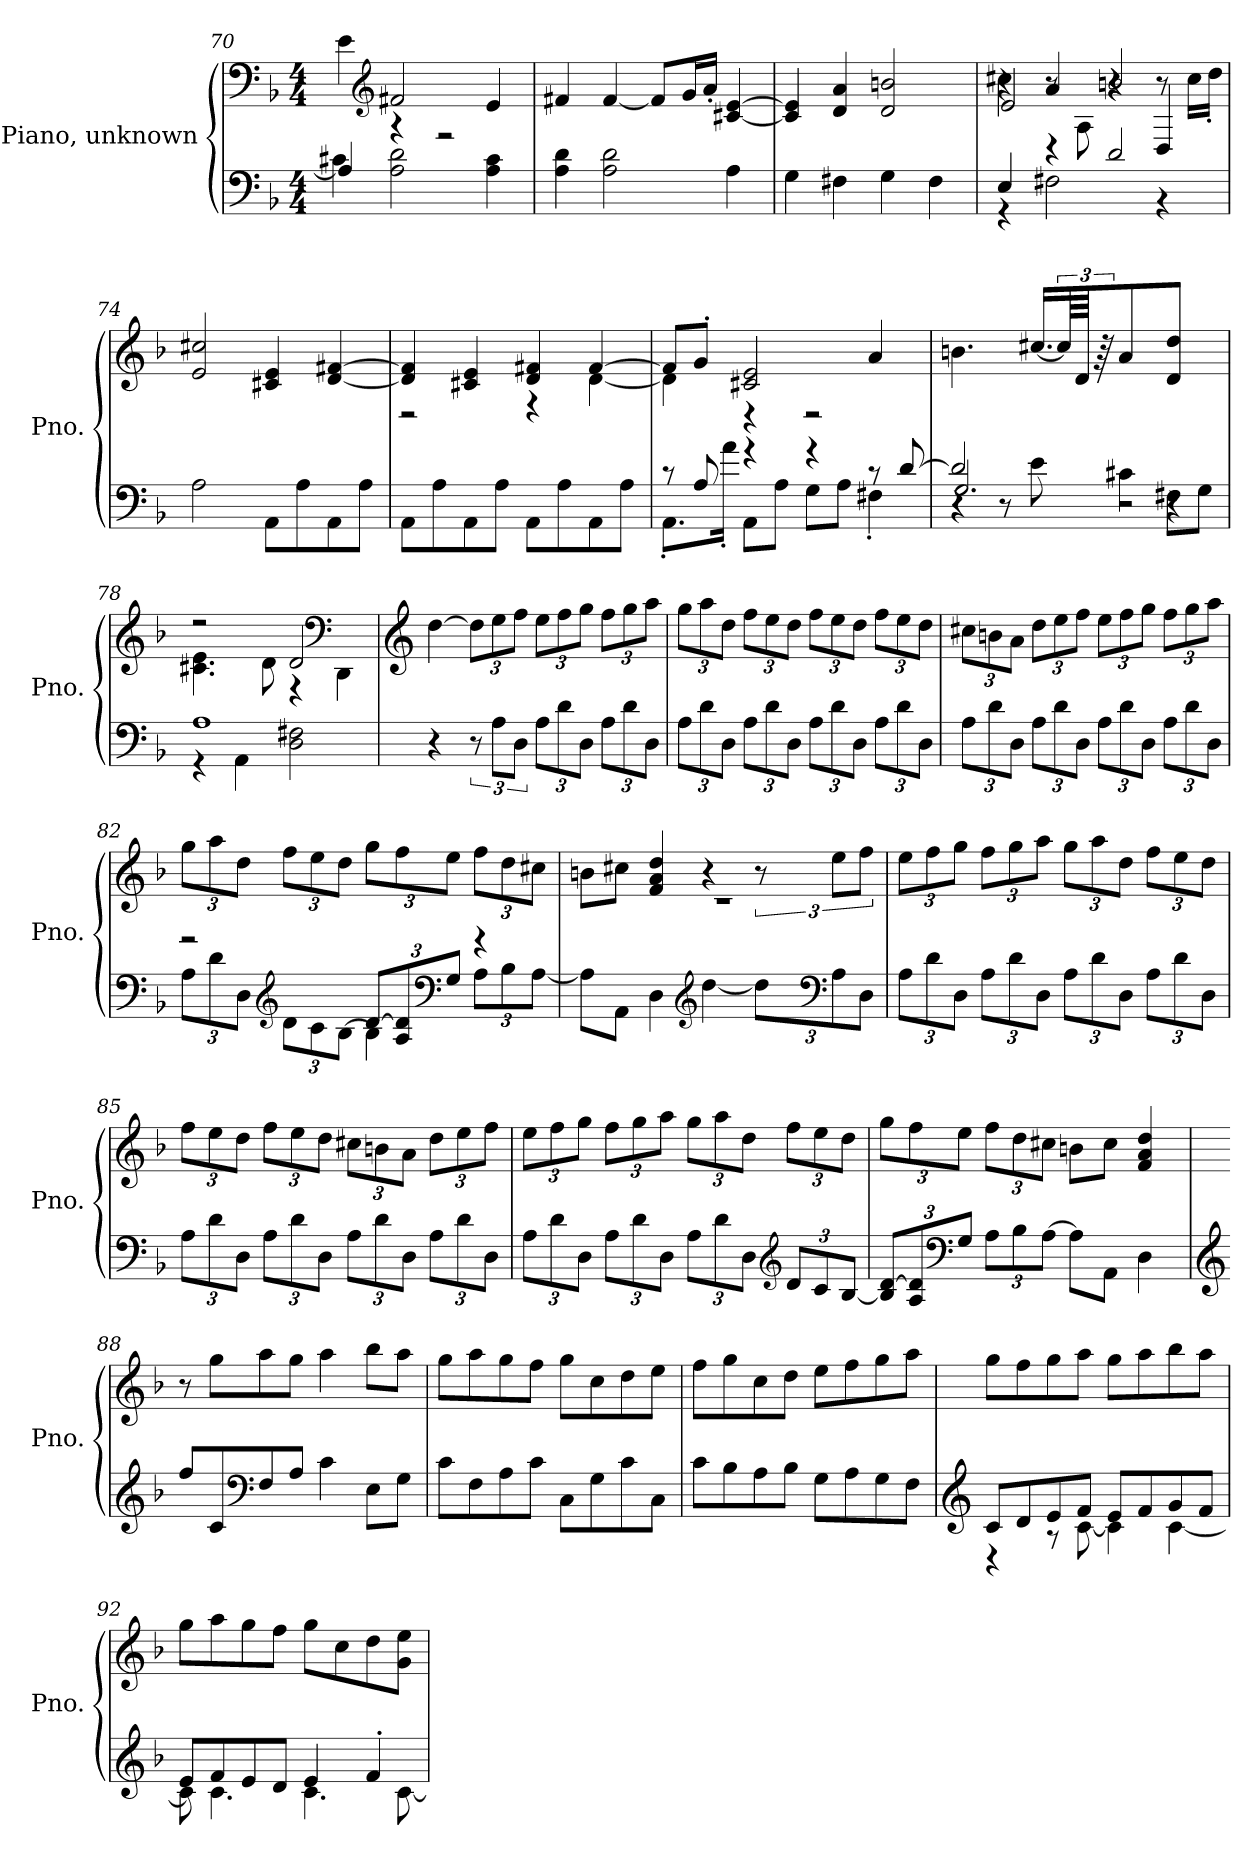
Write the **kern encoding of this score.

**kern	**kern
*part1	*part1
*staff2	*staff1
*I"Piano, unknown	*
*I'Pno.	*
*clefF4	*clefF4
*k[b-]	*k[b-]
*M4/4	*M4/4
=70	=70
*^	*
4A/]	4c#X\	4e\
*	*	*clefG2
4r	2A\ 2d\	2f#X/
2r	.	.
.	4A\ 4c#\	4e/
*v	*v	*
!!LO:LB:g=z
=71	=71
4A\ 4d\	4f#X/
2A\ 2d\	[4f#/
.	8f#/L]
.	16g/L
.	16a'/JJ
4A\	[4c#X/ [4e/
=72	=72
4G\	4c#/] 4e/]
4F#X\	4d/ 4a/
4G\	2d/ 2bn/
4F#\	.
=73	=73
*^	*^
*	*	*	*^
4E/	4r	4r	4cc#X\	2e/
4r	2F#X\	4a/	8r	.
.	.	.	8A\	.
2d/	.	2bn/	4r	4r
.	4r	.	8r	4D/
.	.	.	16cc#\LL	.
.	.	.	16dd'\JJ	.
*v	*v	*	*	*
*	*v	*v	*v
=74	=74
2A\	2e/ 2cc#X/
8AA\L	4c#X/ 4e/
8A\	.
8AA\	[4d/ [4f#X/
8A\J	.
=75	=75
*	*^
8AA\L	4d/] 4f#/]	2r
8A\	.	.
8AA\	4c#X/ 4e/	.
8A\J	.	.
8AA\L	4d/ 4f#X/	4r
8A\	.	.
8AA\	[4f#/	[4d\
8A\J	.	.
!!LO:LB:g=z	!!
=76	=76	=76
*^	*	*
8r	8.AA'\L	8f#/L]	4d\]
8A/	.	8g'/J	.
.	16a'\Jk	.	.
4r	8AA\L	2c#X/ 2e/	4r
.	8A\J	.	.
4r	8G\L	.	2r
.	8A\J	.	.
8r	4F#X'\	4a/	.
[8d/	.	.	.
*	*	*v	*v
=77	=77	=77
*	*^	*
2d/]	4r	2.G/	4.bn\
.	8r	.	.
.	8e\	.	[16.cc#X/LL
.	.	.	96cc#/LL]
.	.	.	96d/JJJJ
.	.	.	96r
2r	4c#X\	.	4a/
.	8F#X\L	4r	4d/ 4dd/
.	8G\J	.	.
*	*v	*v	*
=78	=78	=78
*	*	*^
1A	4r	2r	4.c#X\ 4.e\
.	4AA\	.	.
.	.	.	8d\
.	2D\ 2F#X\	2d/	4r
*	*	*clefF4	*
.	.	.	4DD\
*v	*v	*	*
*	*v	*v
=79	=79
*	*clefG2
4r	[4dd\
*	*Xbrackettup
12r	12dd\L]
12A\L	12ee\
12D\J	12ff\J
*Xbrackettup	*
12A\L	12ee\L
12d\	12ff\
12D\J	12gg\J
12A\L	12ff\L
12d\	12gg\
12D\J	12aa\J
!!LO:LB:g=z
=80	=80
12A\L	12gg\L
12d\	12aa\
12D\J	12dd\J
12A\L	12ff\L
12d\	12ee\
12D\J	12dd\J
12A\L	12ff\L
12d\	12ee\
12D\J	12dd\J
12A\L	12ff\L
12d\	12ee\
12D\J	12dd\J
=81	=81
12A\L	12cc#X\L
12d\	12bn\
12D\J	12a\J
12A\L	12dd\L
12d\	12ee\
12D\J	12ff\J
12A\L	12ee\L
12d\	12ff\
12D\J	12gg\J
12A\L	12ff\L
12d\	12gg\
12D\J	12aa\J
=82	=82
*^	*
2r	12A\L	12gg\L
.	12d\	12aa\
.	12D\J	12dd\J
*clefG2	*	*
.	12d\L	12ff\L
.	12c\	12ee\
.	[12B-\J	12dd\J
[12d/L	4B-\]	12gg\L
12A/ 12d/]	.	12ff\
*clefF4	*	*
12G/J	.	12ee\J
4r	12A\L	12ff\L
.	12B-\	12dd\
.	[12A\J	12cc#X\J
!!LO:LB:g=z
=83	=83	=83
1r	8A\L]	8bn\L
.	8AA\J	8cc#X\J
.	4D\	4f/ 4a/ 4dd/
*clefG2	*	*
.	[4dd\	4r
*	*	*brackettup
.	12dd\L]	12r
*clefF4	*	*
.	12A\	12ee\L
.	12D\J	12ff\J
*v	*v	*
=84	=84
*	*Xbrackettup
12A\L	12ee\L
12d\	12ff\
12D\J	12gg\J
12A\L	12ff\L
12d\	12gg\
12D\J	12aa\J
12A\L	12gg\L
12d\	12aa\
12D\J	12dd\J
12A\L	12ff\L
12d\	12ee\
12D\J	12dd\J
=85	=85
12A\L	12ff\L
12d\	12ee\
12D\J	12dd\J
12A\L	12ff\L
12d\	12ee\
12D\J	12dd\J
12A\L	12cc#X\L
12d\	12bn\
12D\J	12a\J
12A\L	12dd\L
12d\	12ee\
12D\J	12ff\J
!!LO:PB:g=z
=86	=86
12A\L	12ee\L
12d\	12ff\
12D\J	12gg\J
12A\L	12ff\L
12d\	12gg\
12D\J	12aa\J
12A\L	12gg\L
12d\	12aa\
12D\J	12dd\J
*clefG2	*
12d/L	12ff\L
12c/	12ee\
[12B-/J	12dd\J
=87	=87
12B-/] [12d/L	12gg\L
12A/ 12d/]	12ff\
*clefF4	*
12G/J	12ee\J
12A\L	12ff\L
12B-\	12dd\
[12A\J	12cc#X\J
8A\L]	8bn\L
8AA\J	8cc#\J
4D\	4f/ 4a/ 4dd/
=88	=88
*clefG2	*
8ff/L	8r
8c/	8gg\L
*clefF4	*
8F/	8aa\
8A/J	8gg\J
4c\	4aa\
8E\L	8bb-\L
8G\J	8aa\J
!!LO:LB:g=z
=89	=89
8c\L	8gg\L
8F\	8aa\
8A\	8gg\
8c\J	8ff\J
8C\L	8gg\L
8G\	8cc\
8c\	8dd\
8C\J	8ee\J
=90	=90
8c\L	8ff\L
8B-\	8gg\
8A\	8cc\
8B-\J	8dd\J
8G\L	8ee\L
8A\	8ff\
8G\	8gg\
8F\J	8aa\J
=91	=91
*clefG2	*
*^	*
8c/L	4r	8gg\L
8d/	.	8ff\
8e/	8r	8gg\
8f/J	[8c\	8aa\J
8e/L	4c\]	8gg\L
8f/	.	8aa\
8g/	[4c\	8bb-\
8f/J	.	8aa\J
=92	=92	=92
8e/L	8c\]	8gg\L
8f/	4.c\	8aa\
8e/	.	8gg\
8d/J	.	8ff\J
4e/	4.c\	8gg\L
.	.	8cc\
4f'/	.	8dd\
.	[8c\	8g\ 8ee\J
*v	*v	*
=	=
*-	*-
